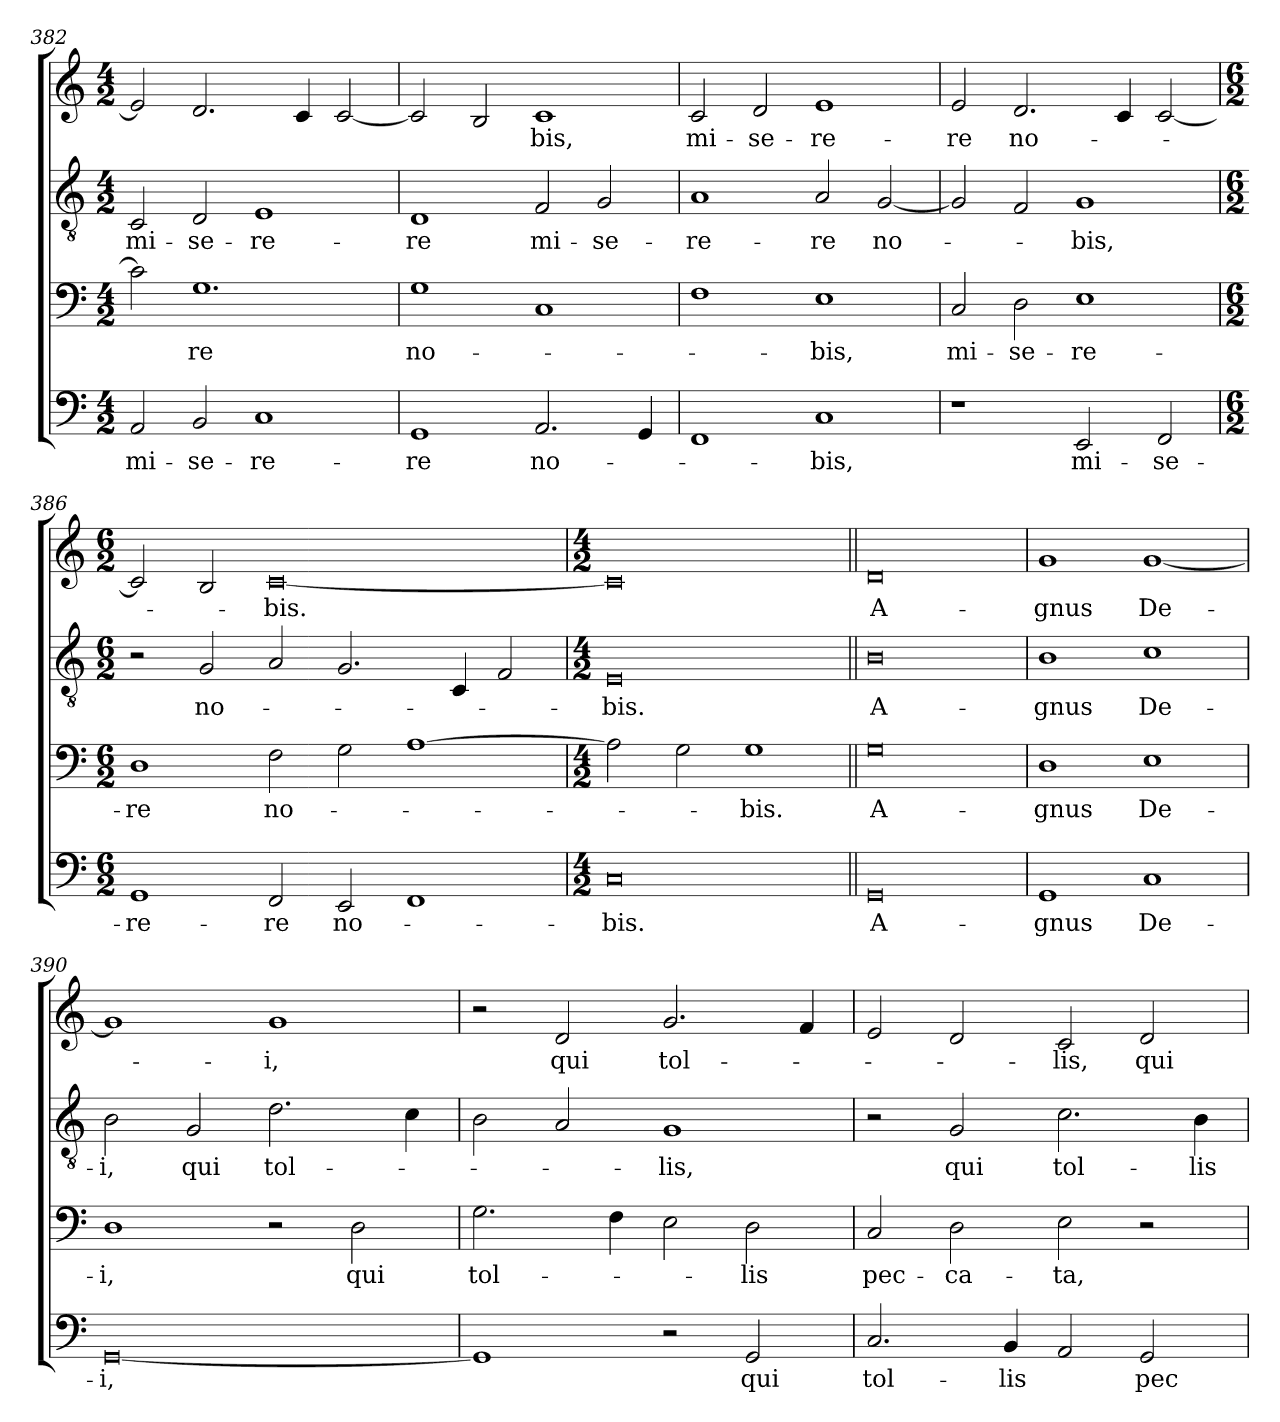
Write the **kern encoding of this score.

**kern	**text	**kern	**text	**kern	**text	**kern	**text
*part4	*part4	*part3	*part3	*part2	*part2	*part1	*part1
*staff4	*staff4	*staff3	*staff3	*staff2	*staff2	*staff1	*staff1
*clefF4	*	*clefF4	*	*clefGv2	*	*clefG2	*
*k[]	*	*k[]	*	*k[]	*	*k[]	*
*C:	*	*C:	*	*C:	*	*C:	*
*M4/2	*	*M4/2	*	*M4/2	*	*M4/2	*
=382	=382	=382	=382	=382	=382	=382	=382
!	!LO:LY:b	!	!	!	!LO:LY:b	!	!
2AA/	mi-	2c\]	.	2C/	mi-	2e/]	.
!	!LO:LY:b	!	!LO:LY:b	!	!LO:LY:b	!	!
2BB/	-se-	1.G	-re	2D/	-se-	2.d/	.
!	!LO:LY:b	!	!	!	!LO:LY:b	!	!
1C	-re-	.	.	1E	-re-	.	.
.	.	.	.	.	.	4c/	.
.	.	.	.	.	.	[2c/	.
=383	=383	=383	=383	=383	=383	=383	=383
!	!LO:LY:b	!	!LO:LY:b	!	!LO:LY:b	!	!
1GG	-re	1G	no-	1D	-re	2c/]	.
.	.	.	.	.	.	2B/	.
!	!LO:LY:b	!	!	!	!LO:LY:b	!	!LO:LY:b
2.AA/	no-	1C	.	2F/	mi-	1c	-bis,
!	!	!	!	!	!LO:LY:b	!	!
.	.	.	.	2G/	-se-	.	.
4GG/	.	.	.	.	.	.	.
!!LO:LB:g=z
=384	=384	=384	=384	=384	=384	=384	=384
!	!	!	!	!	!LO:LY:b	!	!LO:LY:b
1FF	.	1F	.	1A	-re-	2c/	mi-
!	!	!	!	!	!	!	!LO:LY:b
.	.	.	.	.	.	2d/	-se-
!	!LO:LY:b	!	!LO:LY:b	!	!LO:LY:b	!	!LO:LY:b
1C	-bis,	1E	-bis,	2A/	-re	1e	-re-
!	!	!	!	!	!LO:LY:b	!	!
.	.	.	.	[2G/	no-	.	.
=385	=385	=385	=385	=385	=385	=385	=385
!	!	!	!LO:LY:b	!	!	!	!LO:LY:b
1r	.	2C/	mi-	2G/]	.	2e/	-re
!	!	!	!LO:LY:b	!	!	!	!LO:LY:b
.	.	2D\	-se-	2F/	.	2.d/	no-
!	!LO:LY:b	!	!LO:LY:b	!	!LO:LY:b	!	!
2EE/	mi-	1E	-re-	1G	-bis,	.	.
.	.	.	.	.	.	4c/	.
!	!LO:LY:b	!	!	!	!	!	!
2FF/	-se-	.	.	.	.	[2c/	.
=386	=386	=386	=386	=386	=386	=386	=386
*M6/2	*	*M6/2	*	*M6/2	*	*M6/2	*
!	!LO:LY:b	!	!LO:LY:b	!	!	!	!
1GG	-re-	1D	-re	2r	.	2c/]	.
!	!	!	!	!	!LO:LY:b	!	!
.	.	.	.	2G/	no-	2B/	.
!	!LO:LY:b	!	!LO:LY:b	!	!	!	!LO:LY:b
2FF/	-re	2F\	no-	2A/	.	[0c	-bis.
!	!LO:LY:b	!	!	!	!	!	!
2EE/	no-	2G\	.	2.G/	.	.	.
1FF	.	[1A	.	.	.	.	.
.	.	.	.	4C/	.	.	.
.	.	.	.	2F/	.	.	.
=387	=387	=387	=387	=387	=387	=387	=387
*M4/2	*	*M4/2	*	*M4/2	*	*M4/2	*
!	!LO:LY:b	!	!	!	!LO:LY:b	!	!
0C	-bis.	2A\]	.	0E	-bis.	0c]	.
.	.	2G\	.	.	.	.	.
!	!	!	!LO:LY:b	!	!	!	!
.	.	1G	-bis.	.	.	.	.
!!LO:PB:g=z
=388||	=388||	=388||	=388||	=388||	=388||	=388||	=388||
!	!LO:LY:b	!	!LO:LY:b	!	!LO:LY:b	!	!LO:LY:b
0GG	A-	0G	A-	0B	A-	0d	A-
=389	=389	=389	=389	=389	=389	=389	=389
!	!LO:LY:b	!	!LO:LY:b	!	!LO:LY:b	!	!LO:LY:b
1GG	-gnus	1D	-gnus	1B	-gnus	1g	-gnus
!	!LO:LY:b	!	!LO:LY:b	!	!LO:LY:b	!	!LO:LY:b
1C	De-	1E	De-	1c	De-	[1g	De-
=390	=390	=390	=390	=390	=390	=390	=390
!	!LO:LY:b	!	!LO:LY:b	!	!LO:LY:b	!	!
[0GG	-i,	1D	-i,	2B\	-i,	1g]	.
!	!	!	!	!	!LO:LY:b	!	!
.	.	.	.	2G/	qui	.	.
!	!	!	!	!	!LO:LY:b	!	!LO:LY:b
.	.	2r	.	2.d\	tol-	1g	-i,
!	!	!	!LO:LY:b	!	!	!	!
.	.	2D\	qui	.	.	.	.
.	.	.	.	4c\	.	.	.
=391	=391	=391	=391	=391	=391	=391	=391
!	!	!	!LO:LY:b	!	!	!	!
1GG]	.	2.G\	tol-	2B\	.	2r	.
!	!	!	!	!	!	!	!LO:LY:b
.	.	.	.	2A/	.	2d/	qui
.	.	4F\	.	.	.	.	.
!	!	!	!	!	!LO:LY:b	!	!LO:LY:b
2r	.	2E\	.	1G	-lis,	2.g/	tol-
!	!LO:LY:b	!	!LO:LY:b	!	!	!	!
2GG/	qui	2D\	-lis	.	.	.	.
.	.	.	.	.	.	4f/	.
!!LO:LB:g=z
=392	=392	=392	=392	=392	=392	=392	=392
!	!LO:LY:b	!	!LO:LY:b	!	!	!	!
2.C/	tol-	2C/	pec-	2r	.	2e/	.
!	!	!	!LO:LY:b	!	!LO:LY:b	!	!
.	.	2D\	-ca-	2G/	qui	2d/	.
!	!LO:LY:b	!	!	!	!	!	!
4BB/	-lis	.	.	.	.	.	.
!	!	!	!LO:LY:b	!	!LO:LY:b	!	!LO:LY:b
2AA/	.	2E\	-ta,	2.c\	tol-	2c/	-lis,
!	!LO:LY:b	!	!	!	!	!	!LO:LY:b
2GG/	pec-	2r	.	.	.	2d/	qui
!	!	!	!	!	!LO:LY:b	!	!
.	.	.	.	4B\	-lis	.	.
=	=	=	=	=	=	=	=
*-	*-	*-	*-	*-	*-	*-	*-
